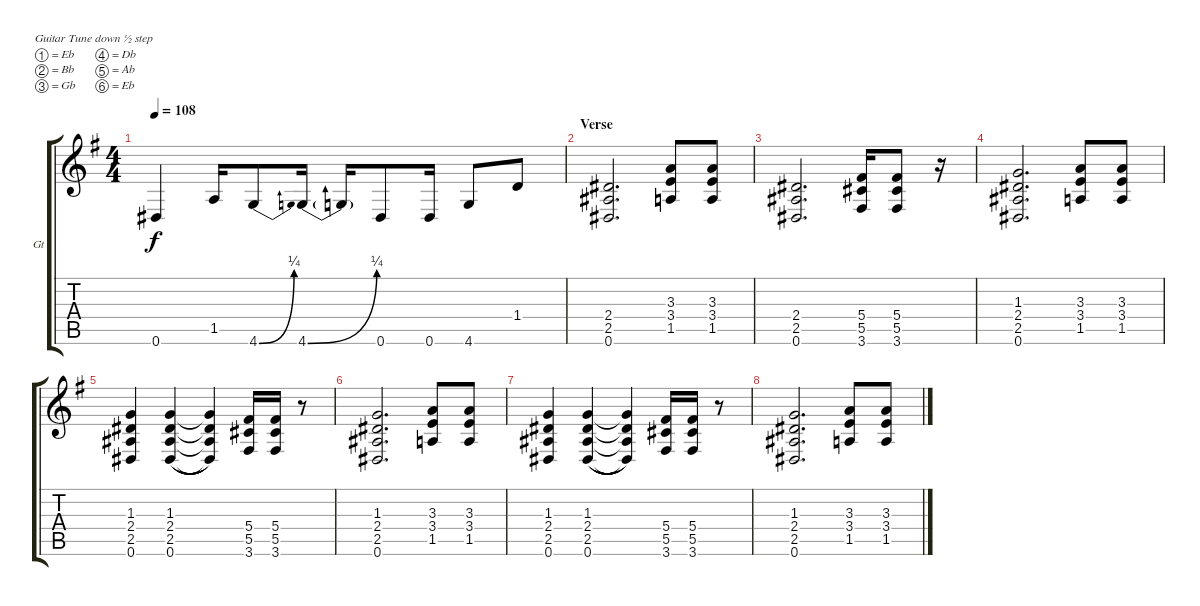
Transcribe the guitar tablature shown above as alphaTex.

\defaultSystemsLayout 4
\bracketExtendMode groupsimilarinstruments
\firstSystemTrackNameOrientation horizontal
\otherSystemsTrackNameOrientation horizontal
\track ("Guitar" "Gt") {instrument electricguitarclean}
\staff {score tabs}
\tuning (Eb4 Bb3 Gb3 Db3 Ab2 Eb2)
\ts (4 4)
\tempo 108
\clef g2
\scale
1.05549
\ks g
0.6.4{dy f} 1.5.16 4.6{be (bend 0 0 14.399999999999999 1)}.8 4.6{be (bend 0 0 16.8 1)}.16 4.6{t}.16 0.6.8 0.6.16 4.6.8 1.4.8 |
\section ("" "Verse")
\scale
0.944515 (0.6 2.5 2.4).2{d} (1.5 3.4 3.3).8 (1.5 3.4 3.3).8 |
\scale
1.05549 (0.6 2.5 2.4).2{d} (3.6 5.5 5.4).16 (3.6 5.5 5.4).8 r.16 |
\scale
0.944515 (0.6 2.5 2.4 1.3).2{d} (1.5 3.4 3.3).8 (1.5 3.4 3.3).8 |
\scale
1.05549 (0.6 2.5 2.4 1.3).4 (0.6 2.5 2.4 1.3).4{legatoorigin} (0.6{t} 2.5{t} 2.4{t} 1.3{t}).4 (3.6 5.5 5.4).16 (3.6 5.5 5.4).16 r.8 |
\scale
0.944515 (0.6 2.5 2.4 1.3).2{d} (1.5 3.4 3.3).8 (1.5 3.4 3.3).8 |
\scale
1.05549 (0.6 2.5 2.4 1.3).4 (0.6 2.5 2.4 1.3).4{legatoorigin} (0.6{t} 2.5{t} 2.4{t} 1.3{t}).4 (3.6 5.5 5.4).16 (3.6 5.5 5.4).16 r.8 |
\scale
0.944515 (0.6 2.5 2.4 1.3).2{d} (1.5 3.4 3.3).8 (1.5 3.4 3.3).8
